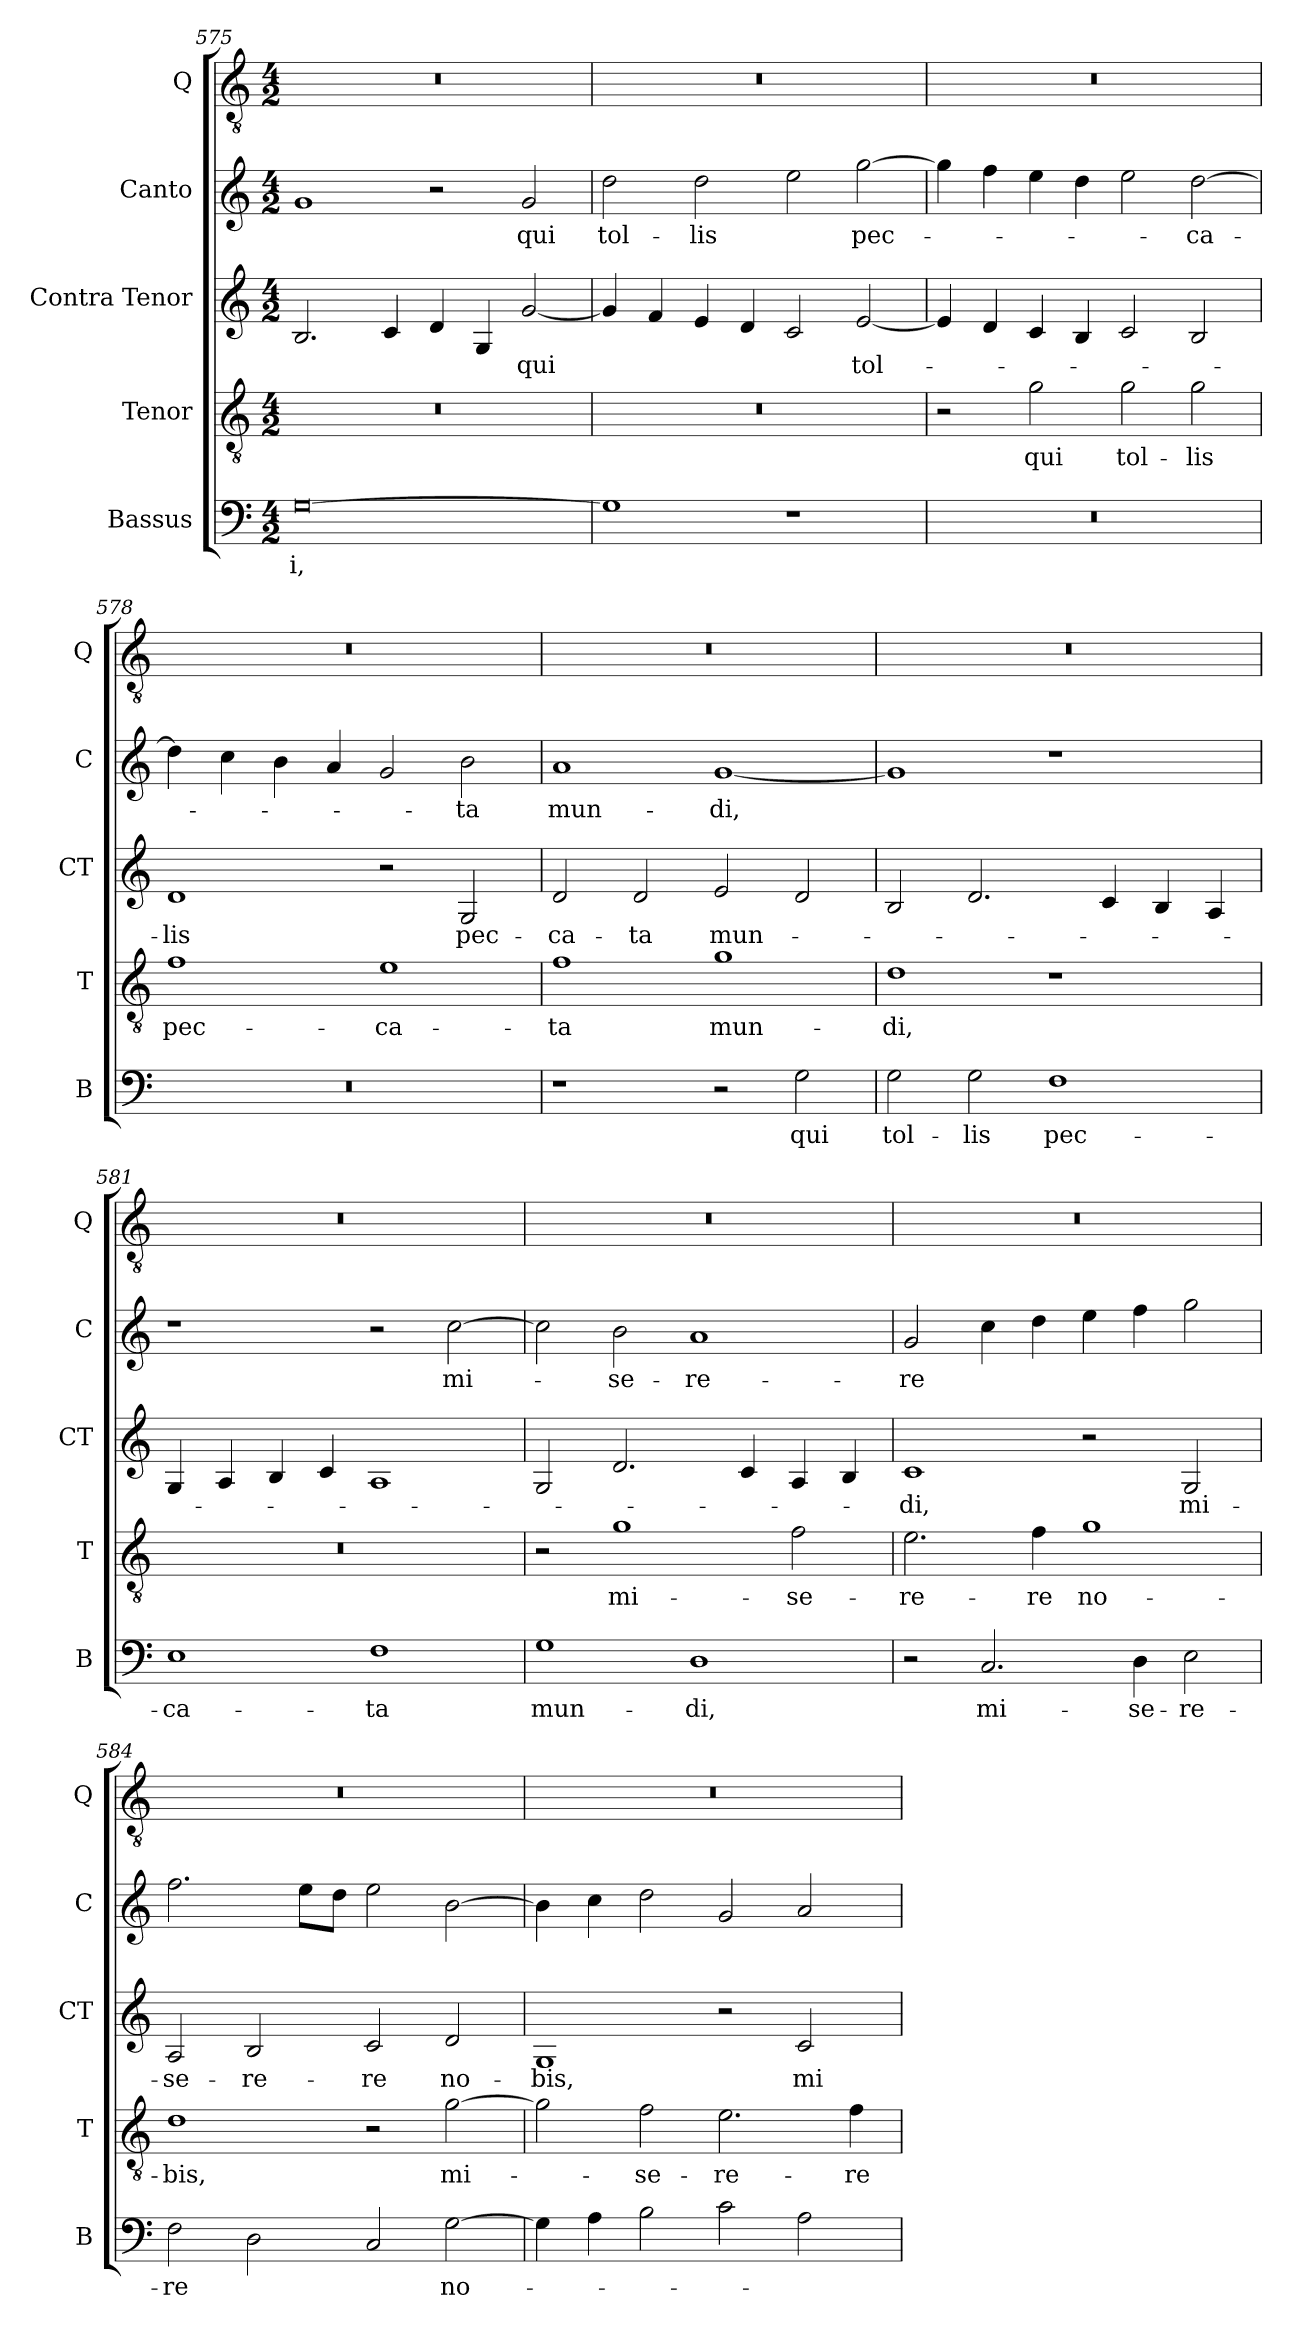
**kern	**text	**kern	**text	**kern	**text	**kern	**text	**kern
*part5	*part5	*part4	*part4	*part3	*part3	*part2	*part2	*part1
*staff5	*staff5	*staff4	*staff4	*staff3	*staff3	*staff2	*staff2	*staff1
*I"Bassus	*	*I"Tenor	*	*I"Contra Tenor	*	*I"Canto	*	*I"Q
*I'B	*	*I'T	*	*I'CT	*	*I'C	*	*I'Q
*clefF4	*	*clefGv2	*	*clefG2	*	*clefG2	*	*clefGv2
*k[]	*	*k[]	*	*k[]	*	*k[]	*	*k[]
*C:	*	*C:	*	*C:	*	*C:	*	*C:
*M4/2	*	*M4/2	*	*M4/2	*	*M4/2	*	*M4/2
=575	=575	=575	=575	=575	=575	=575	=575	=575
!	!LO:LY:b	!	!	!	!	!	!	!
[0G	-i,	0r	.	2.B/	.	1g	.	0r
.	.	.	.	4c/	.	.	.	.
.	.	.	.	4d/	.	2r	.	.
.	.	.	.	4G/	.	.	.	.
!	!	!	!	!	!LO:LY:b	!	!	!
!	!	!	!	!	!	!	!LO:LY:b	!
.	.	.	.	[2g/	qui	2g/	qui	.
=576	=576	=576	=576	=576	=576	=576	=576	=576
!	!	!	!	!	!	!	!LO:LY:b	!
1G]	.	0r	.	4g/]	.	2dd\	tol-	0r
.	.	.	.	4f/	.	.	.	.
!	!	!	!	!	!	!	!LO:LY:b	!
.	.	.	.	4e/	.	2dd\	-lis	.
.	.	.	.	4d/	.	.	.	.
1r	.	.	.	2c/	.	2ee\	.	.
!	!	!	!	!	!LO:LY:b	!	!	!
!	!	!	!	!	!	!	!LO:LY:b	!
.	.	.	.	[2e/	tol-	[2gg\	pec-	.
!!LO:PB:g=z
=577	=577	=577	=577	=577	=577	=577	=577	=577
0r	.	2r	.	4e/]	.	4gg\]	.	0r
.	.	.	.	4d/	.	4ff\	.	.
!	!	!	!LO:LY:b	!	!	!	!	!
.	.	2g\	qui	4c/	.	4ee\	.	.
.	.	.	.	4B/	.	4dd\	.	.
!	!	!	!LO:LY:b	!	!	!	!	!
.	.	2g\	tol-	2c/	.	2ee\	.	.
!	!	!	!LO:LY:b	!	!	!	!	!
!	!	!	!	!	!	!	!LO:LY:b	!
.	.	2g\	-lis	2B/	.	[2dd\	-ca-	.
=578	=578	=578	=578	=578	=578	=578	=578	=578
!	!	!	!LO:LY:b	!	!	!	!	!
!	!	!	!	!	!LO:LY:b	!	!	!
0r	.	1f	pec-	1d	-lis	4dd\]	.	0r
.	.	.	.	.	.	4cc\	.	.
.	.	.	.	.	.	4b\	.	.
.	.	.	.	.	.	4a/	.	.
!	!	!	!LO:LY:b	!	!	!	!	!
.	.	1e	-ca-	2r	.	2g/	.	.
!	!	!	!	!	!LO:LY:b	!	!	!
!	!	!	!	!	!	!	!LO:LY:b	!
.	.	.	.	2G/	pec-	2b\	-ta	.
=579	=579	=579	=579	=579	=579	=579	=579	=579
!	!	!	!LO:LY:b	!	!	!	!	!
!	!	!	!	!	!LO:LY:b	!	!	!
!	!	!	!	!	!	!	!LO:LY:b	!
1r	.	1f	-ta	2d/	-ca-	1a	mun-	0r
!	!	!	!	!	!LO:LY:b	!	!	!
.	.	.	.	2d/	-ta	.	.	.
!	!	!	!LO:LY:b	!	!	!	!	!
!	!	!	!	!	!LO:LY:b	!	!	!
!	!	!	!	!	!	!	!LO:LY:b	!
2r	.	1g	mun-	2e/	mun-	[1g	-di,	.
!	!LO:LY:b	!	!	!	!	!	!	!
2G\	qui	.	.	2d/	.	.	.	.
=580	=580	=580	=580	=580	=580	=580	=580	=580
!	!LO:LY:b	!	!	!	!	!	!	!
!	!	!	!LO:LY:b	!	!	!	!	!
2G\	tol-	1d	-di,	2B/	.	1g]	.	0r
!	!LO:LY:b	!	!	!	!	!	!	!
2G\	-lis	.	.	2.d/	.	.	.	.
!	!LO:LY:b	!	!	!	!	!	!	!
1F	pec-	1r	.	.	.	1r	.	.
.	.	.	.	4c/	.	.	.	.
.	.	.	.	4B/	.	.	.	.
.	.	.	.	4A/	.	.	.	.
!!LO:LB:g=z
=581	=581	=581	=581	=581	=581	=581	=581	=581
!	!LO:LY:b	!	!	!	!	!	!	!
1E	-ca-	0r	.	4G/	.	1r	.	0r
.	.	.	.	4A/	.	.	.	.
.	.	.	.	4B/	.	.	.	.
.	.	.	.	4c/	.	.	.	.
!	!LO:LY:b	!	!	!	!	!	!	!
1F	-ta	.	.	1A	.	2r	.	.
!	!	!	!	!	!	!	!LO:LY:b	!
.	.	.	.	.	.	[2cc\	mi-	.
=582	=582	=582	=582	=582	=582	=582	=582	=582
!	!LO:LY:b	!	!	!	!	!	!	!
1G	mun-	2r	.	2G/	.	2cc\]	.	0r
!	!	!	!LO:LY:b	!	!	!	!	!
!	!	!	!	!	!	!	!LO:LY:b	!
.	.	1g	mi-	2.d/	.	2b\	-se-	.
!	!LO:LY:b	!	!	!	!	!	!	!
!	!	!	!	!	!	!	!LO:LY:b	!
1D	-di,	.	.	.	.	1a	-re-	.
.	.	.	.	4c/	.	.	.	.
!	!	!	!LO:LY:b	!	!	!	!	!
.	.	2f\	-se-	4A/	.	.	.	.
.	.	.	.	4B/	.	.	.	.
=583	=583	=583	=583	=583	=583	=583	=583	=583
!	!	!	!LO:LY:b	!	!	!	!	!
!	!	!	!	!	!LO:LY:b	!	!	!
!	!	!	!	!	!	!	!LO:LY:b	!
2r	.	2.e\	-re-	1c	-di,	2g/	-re	0r
!	!LO:LY:b	!	!	!	!	!	!	!
2.C/	mi-	.	.	.	.	4cc\	.	.
!	!	!	!LO:LY:b	!	!	!	!	!
.	.	4f\	-re	.	.	4dd\	.	.
!	!	!	!LO:LY:b	!	!	!	!	!
.	.	1g	no-	2r	.	4ee\	.	.
!	!LO:LY:b	!	!	!	!	!	!	!
4D\	-se-	.	.	.	.	4ff\	.	.
!	!LO:LY:b	!	!	!	!	!	!	!
!	!	!	!	!	!LO:LY:b	!	!	!
2E\	-re-	.	.	2G/	mi-	2gg\	.	.
=584	=584	=584	=584	=584	=584	=584	=584	=584
!	!LO:LY:b	!	!	!	!	!	!	!
!	!	!	!LO:LY:b	!	!	!	!	!
!	!	!	!	!	!LO:LY:b	!	!	!
2F\	-re	1d	-bis,	2A/	-se-	2.ff\	.	0r
!	!	!	!	!	!LO:LY:b	!	!	!
2D\	.	.	.	2B/	-re-	.	.	.
.	.	.	.	.	.	8ee\L	.	.
.	.	.	.	.	.	8dd\J	.	.
!	!	!	!	!	!LO:LY:b	!	!	!
2C/	.	2r	.	2c/	-re	2ee\	.	.
!	!LO:LY:b	!	!	!	!	!	!	!
!	!	!	!LO:LY:b	!	!	!	!	!
!	!	!	!	!	!LO:LY:b	!	!	!
[2G\	no-	[2g\	mi-	2d/	no-	[2b\	.	.
!!LO:LB:g=z
=585	=585	=585	=585	=585	=585	=585	=585	=585
!	!	!	!	!	!LO:LY:b	!	!	!
4G\]	.	2g\]	.	1G	-bis,	4b\]	.	0r
4A\	.	.	.	.	.	4cc\	.	.
!	!	!	!LO:LY:b	!	!	!	!	!
2B\	.	2f\	-se-	.	.	2dd\	.	.
!	!	!	!LO:LY:b	!	!	!	!	!
2c\	.	2.e\	-re-	2r	.	2g/	.	.
!	!	!	!	!	!LO:LY:b	!	!	!
2A\	.	.	.	2c/	mi-	2a/	.	.
!	!	!	!LO:LY:b	!	!	!	!	!
.	.	4f\	-re	.	.	.	.	.
=	=	=	=	=	=	=	=	=
*-	*-	*-	*-	*-	*-	*-	*-	*-
